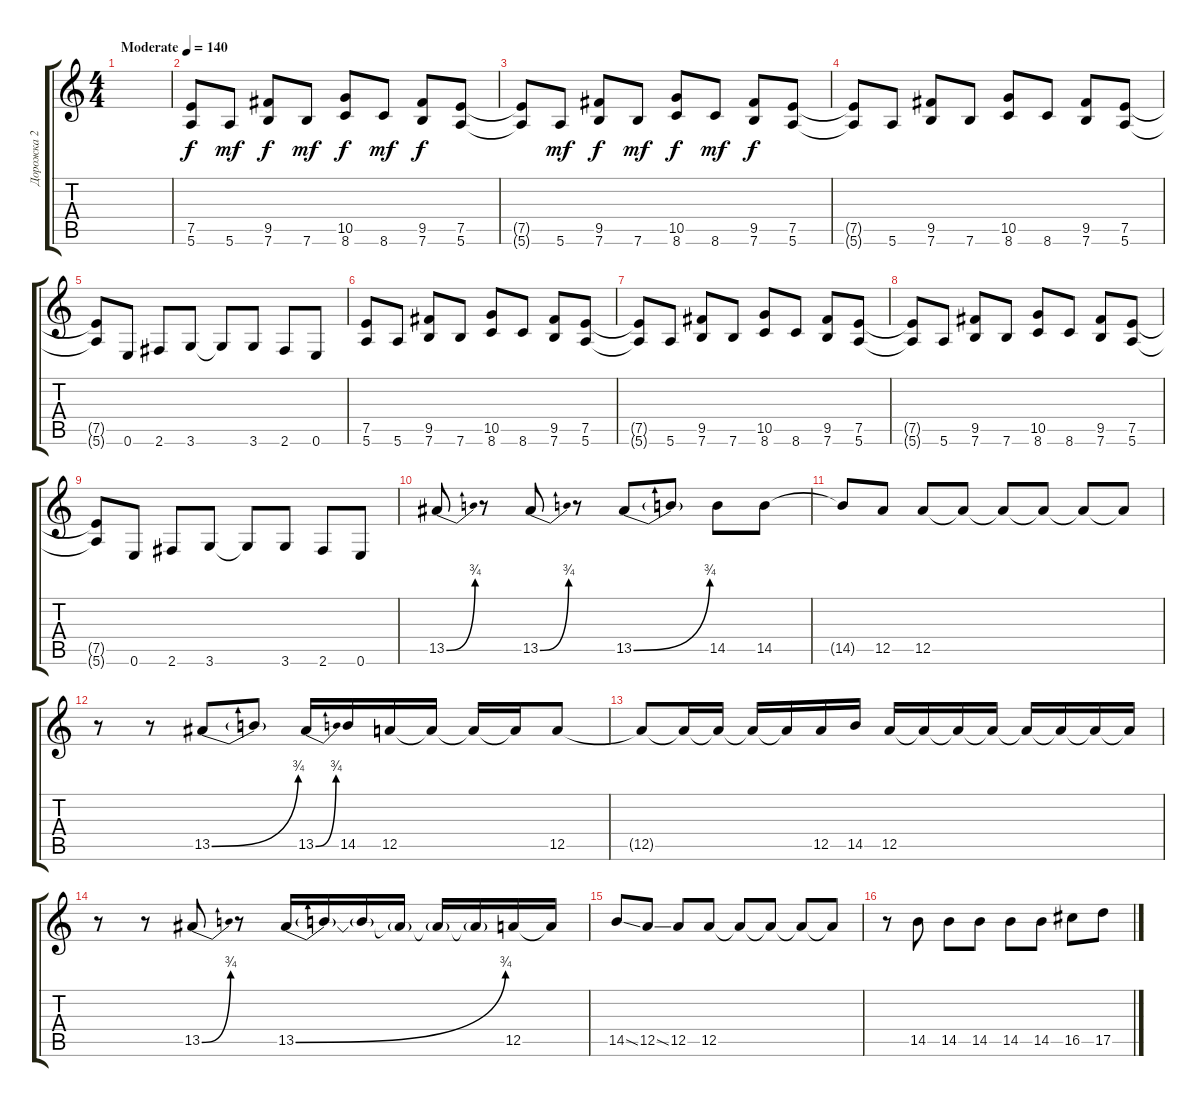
\track ("Дорожка 2" "Дорожка 2") {instrument distortionguitar}
\staff {score tabs}
\tuning (E4 B3 G3 D3 A2 E2) {hide}
\ts (4 4)
\tempo (140 "Moderate")
\clef g2
\ks c
|
(7.5 5.6).8 5.6.8{dy mf} (9.5 7.6).8{dy f} 7.6.8{dy mf} (10.5 8.6).8{dy f} 8.6.8{dy mf} (9.5 7.6).8{dy f} (7.5 5.6).8 |
(7.5{t} 5.6{t}).8 5.6.8{dy mf} (9.5 7.6).8{dy f} 7.6.8{dy mf} (10.5 8.6).8{dy f} 8.6.8{dy mf} (9.5 7.6).8{dy f} (7.5 5.6).8 |
(7.5{t} 5.6{t}).8 5.6.8 (9.5 7.6).8 7.6.8 (10.5 8.6).8 8.6.8 (9.5 7.6).8 (7.5 5.6).8 |
(7.5{t} 5.6{t}).8 0.6.8 2.6.8 3.6.8 3.6{t}.8 3.6.8 2.6.8 0.6.8 |
(7.5 5.6).8 5.6.8 (9.5 7.6).8 7.6.8 (10.5 8.6).8 8.6.8 (9.5 7.6).8 (7.5 5.6).8 |
(7.5{t} 5.6{t}).8 5.6.8 (9.5 7.6).8 7.6.8 (10.5 8.6).8 8.6.8 (9.5 7.6).8 (7.5 5.6).8 |
(7.5{t} 5.6{t}).8 5.6.8 (9.5 7.6).8 7.6.8 (10.5 8.6).8 8.6.8 (9.5 7.6).8 (7.5 5.6).8 |
(7.5{t} 5.6{t}).8 0.6.8 2.6.8 3.6.8 3.6{t}.8 3.6.8 2.6.8 0.6.8 |
13.5{be (bend 0 0 60 3)}.8 r.8 13.5{be (bend 0 0 60 3)}.8 r.8 13.5{be (bend 0 0 60 3)}.8 13.5{t}.8 14.5.8 14.5.8 |
14.5{t}.8 12.5.8 12.5.8 12.5{t}.8 12.5{t}.8 12.5{t}.8 12.5{t}.8 12.5{t}.8 |
r.8 r.8 13.5{be (bend 0 0 60 3)}.8 13.5{t}.8 13.5{be (bend 0 0 60 3)}.16 14.5.16 12.5.16 12.5{t}.16 12.5{t}.16 12.5{t}.16 12.5.8 |
12.5{t}.8 12.5{t}.16 12.5{t}.16 12.5{t}.16 12.5{t}.16 12.5.16 14.5.16 12.5.16 12.5{t}.16 12.5{t}.16 12.5{t}.16 12.5{t}.16 12.5{t}.16 12.5{t}.16 12.5{t}.16 |
r.8 r.8 13.5{be (bend 0 0 60 3)}.8 r.8 13.5{be (bend 0 0 60 3)}.16 13.5{t}.16 13.5{t}.16 13.5{t}.16 13.5{t}.16 13.5{t}.16 12.5.16 12.5{t}.16 |
14.5{ss}.8 12.5{ss}.8 12.5.8 12.5.8 12.5{t}.8 12.5{t}.8 12.5{t}.8 12.5{t}.8 |
r.8 14.5.8 14.5.8 14.5.8 14.5.8 14.5.8 16.5.8 17.5.8
